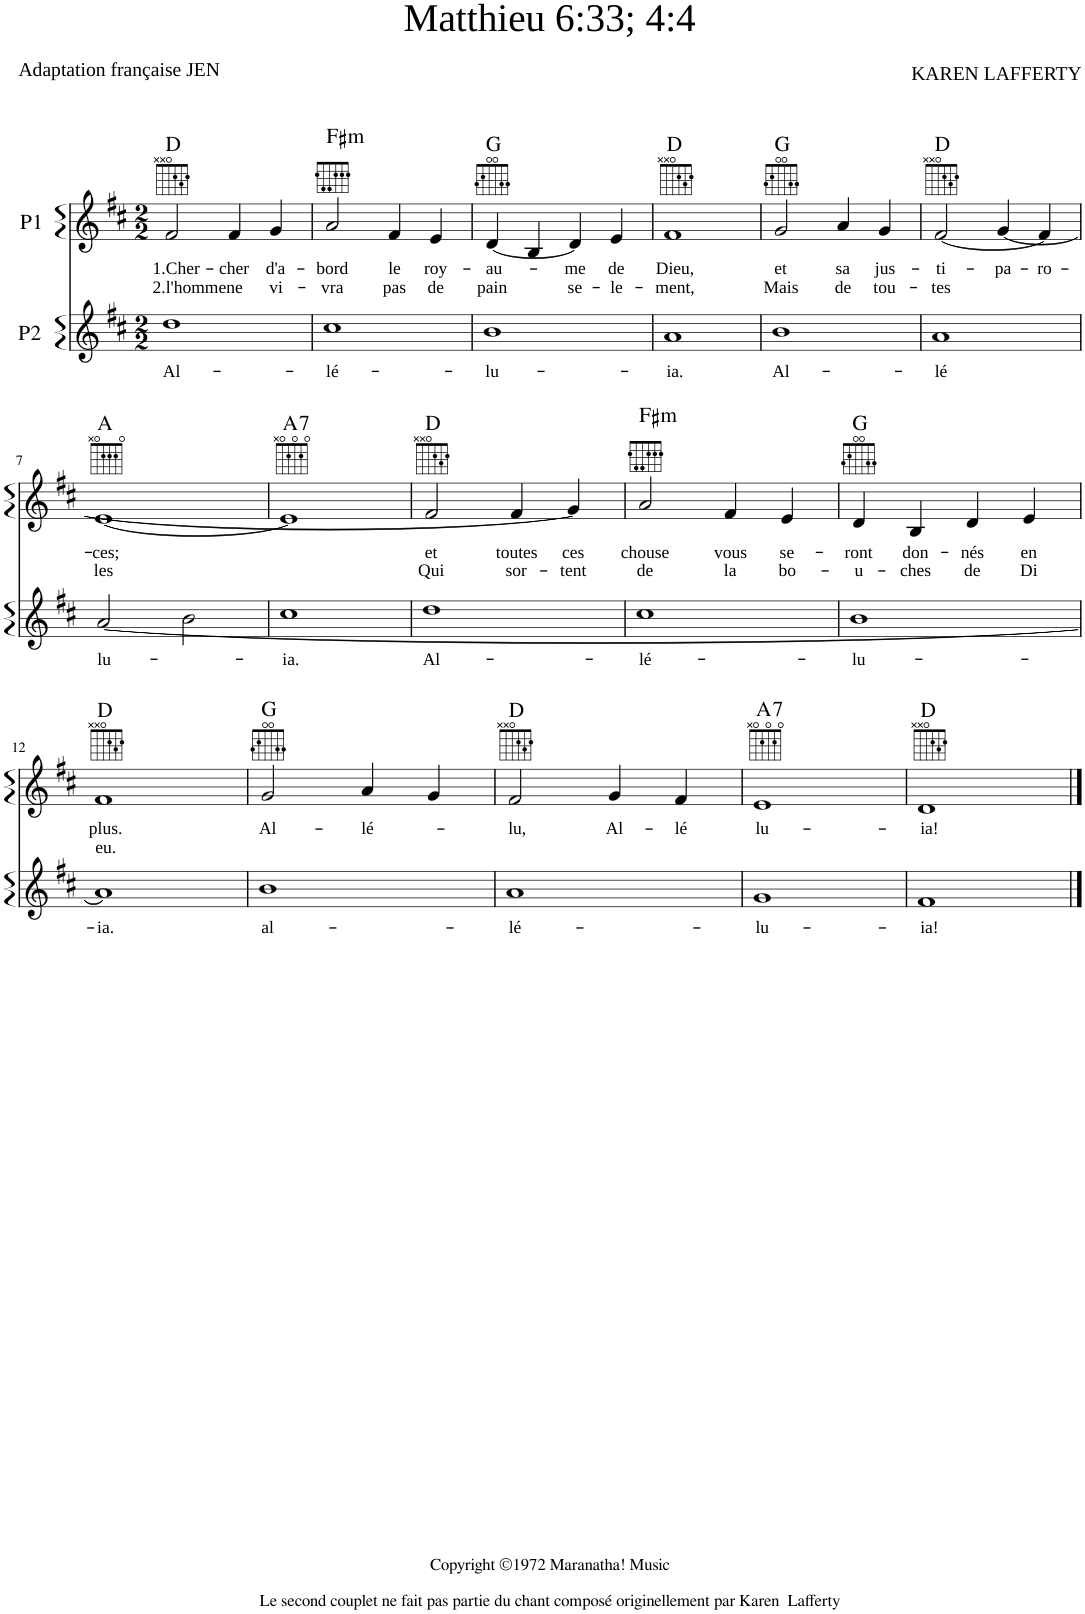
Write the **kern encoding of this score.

**kern	**text	**kern	**text	**text	**harte
*part2	*part2	*part1	*part1	*part1	*part1
*staff2	*staff2	*staff1	*staff1	*staff1	*
*I"P2	*	*I"P1	*	*	*
*clefG2	*	*clefG2	*	*	*
*k[f#c#]	*	*k[f#c#]	*	*	*
*D:	*	*D:	*	*	*
*M2/2	*	*M2/2	*	*	*
=1	=1	=1	=1	=1	=1
!	!LO:LY:b	!	!LO:LY:b	!LO:LY:b	!
1dd	Al-	2f#/	1.Cher-	2.l'homme	D:maj
!	!	!	!LO:LY:b	!LO:LY:b	!
.	.	4f#/	-cher	ne	.
!	!	!	!LO:LY:b	!LO:LY:b	!
.	.	4g/	d'a-	vi-	.
=2	=2	=2	=2	=2	=2
!	!LO:LY:b	!	!LO:LY:b	!LO:LY:b	!LO:H:kt=m
1cc#	-lé-	2a/	-bord	-vra	F#:min
!	!	!	!LO:LY:b	!LO:LY:b	!
.	.	4f#/	le	pas	.
!	!	!	!LO:LY:b	!LO:LY:b	!
.	.	4e/	roy-	de	.
=3	=3	=3	=3	=3	=3
!	!LO:LY:b	!	!LO:LY:b	!LO:LY:b	!
1b	-lu-	[4d/	-au-	pain	G:maj
.	.	4B/	.	.	.
!	!	!	!LO:LY:b	!LO:LY:b	!
.	.	4d/]	-me	se-	.
!	!	!	!LO:LY:b	!LO:LY:b	!
.	.	4e/	de	-le-	.
=4	=4	=4	=4	=4	=4
!	!LO:LY:b	!	!LO:LY:b	!LO:LY:b	!
1a	-ia.	1f#	Dieu,	-ment,	D:maj
=5	=5	=5	=5	=5	=5
!	!LO:LY:b	!	!LO:LY:b	!LO:LY:b	!
1b	Al-	2g/	et	Mais	G:maj
!	!	!	!LO:LY:b	!LO:LY:b	!
.	.	4a/	sa	de	.
!	!	!	!LO:LY:b	!LO:LY:b	!
.	.	4g/	jus-	tou-	.
=6	=6	=6	=6	=6	=6
!	!LO:LY:b	!	!LO:LY:b	!LO:LY:b	!
1a	-lé	[2f#/	-ti-	-tes	D:maj
!	!	!	!LO:LY:b	!	!
.	.	[4g/	pa-	.	.
!	!	!	!LO:LY:b	!	!
.	.	4f#/]	-ro-	.	.
!!LO:LB:g=z
=7	=7	=7	=7	=7	=7
!	!LO:LY:b	!	!LO:LY:b	!LO:LY:b	!
[2a/	lu-	[1e	-ces;	-les	A:maj
2b\	.	.	.	.	.
=8	=8	=8	=8	=8	=8
!	!LO:LY:b	!	!	!	!LO:H:kt=7
1cc#	-ia.	1e]	.	.	A:7
=9	=9	=9	=9	=9	=9
!	!LO:LY:b	!	!LO:LY:b	!LO:LY:b	!
1dd	Al-	2f#/	et	Qui	D:maj
!	!	!	!LO:LY:b	!LO:LY:b	!
.	.	4f#/	toutes	sor-	.
!	!	!	!LO:LY:b	!LO:LY:b	!
.	.	4g/]	ces	-tent	.
=10	=10	=10	=10	=10	=10
!	!LO:LY:b	!	!LO:LY:b	!LO:LY:b	!LO:H:kt=m
1cc#	-lé-	2a/	chouse	de	F#:min
!	!	!	!LO:LY:b	!LO:LY:b	!
.	.	4f#/	vous	la	.
!	!	!	!LO:LY:b	!LO:LY:b	!
.	.	4e/	se-	bo-	.
=11	=11	=11	=11	=11	=11
!	!LO:LY:b	!	!LO:LY:b	!LO:LY:b	!
1b	-lu-	4d/	-ront	-u-	G:maj
!	!	!	!LO:LY:b	!LO:LY:b	!
.	.	4B/	don-	-ches	.
!	!	!	!LO:LY:b	!LO:LY:b	!
.	.	4d/	-nés	de	.
!	!	!	!LO:LY:b	!LO:LY:b	!
.	.	4e/	en	Di	.
!!LO:LB:g=z
=12	=12	=12	=12	=12	=12
!	!LO:LY:b	!	!LO:LY:b	!LO:LY:b	!
1a]	-ia.	1f#	plus.	eu.	D:maj
=13	=13	=13	=13	=13	=13
!	!LO:LY:b	!	!LO:LY:b	!	!
1b	al-	2g/	Al-	.	G:maj
!	!	!	!LO:LY:b	!	!
.	.	4a/	-lé-	.	.
.	.	4g/	.	.	.
=14	=14	=14	=14	=14	=14
!	!LO:LY:b	!	!LO:LY:b	!	!
1a	-lé-	2f#/	-lu,	.	D:maj
!	!	!	!LO:LY:b	!	!
.	.	4g/	Al-	.	.
!	!	!	!LO:LY:b	!	!
.	.	4f#/	-lé	.	.
=15	=15	=15	=15	=15	=15
!	!LO:LY:b	!	!LO:LY:b	!	!LO:H:kt=7
1g	-lu-	1e	lu-	.	A:7
=16	=16	=16	=16	=16	=16
!	!LO:LY:b	!	!LO:LY:b	!	!
1f#	-ia!	1d	-ia!	.	D:maj
==	==	==	==	==	==
*-	*-	*-	*-	*-	*-
